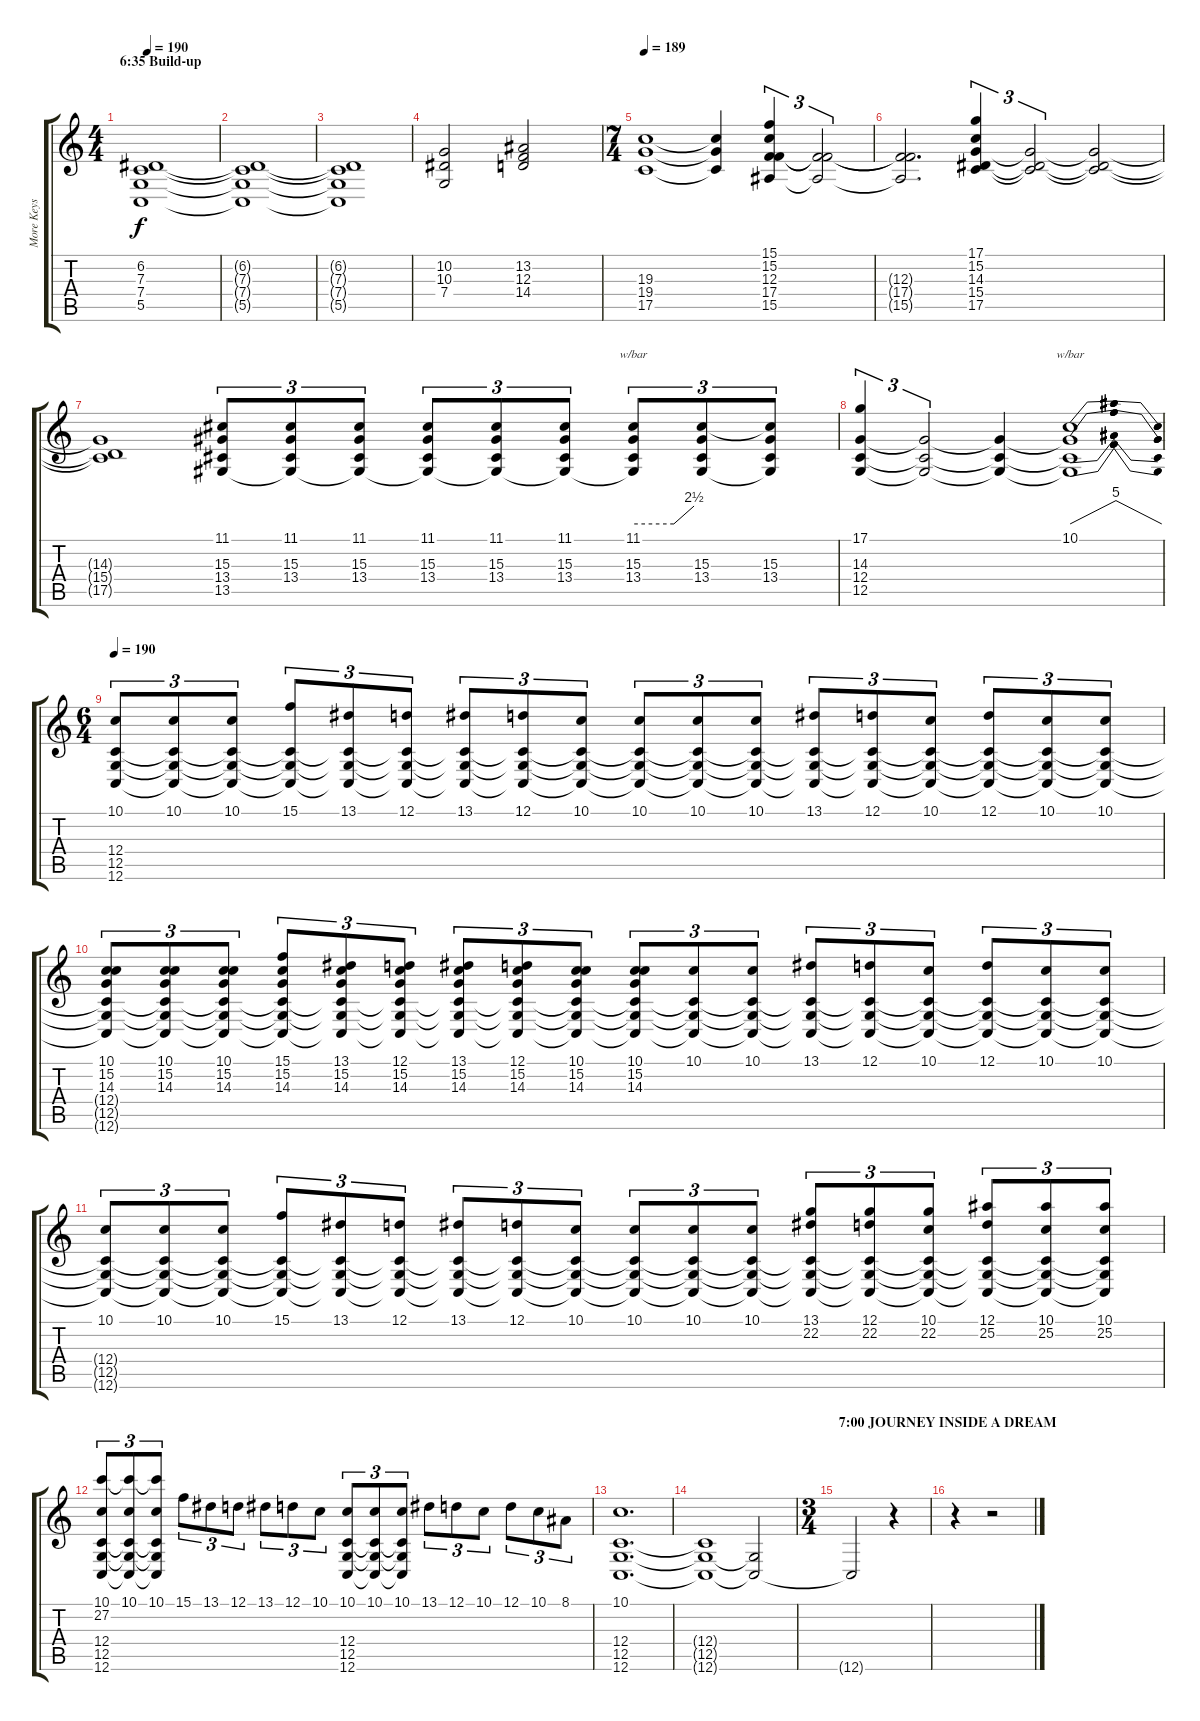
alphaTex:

\track ("More Keys" "More Keys") {instrument stringensemble1}
\staff {score tabs}
\tuning (D4 A3 F3 C3 G2 C2) {hide}
\ts (4 4)
\section ("" "6:35 Build-up")
\tempo 190
\clef g2
\ks c
(6.2 7.3 7.4 5.5).1{dy f} |
(6.2{t} 7.3{t} 7.4{t} 5.5{t}).1 |
(6.2{t} 7.3{t} 7.4{t} 5.5{t}).1 |
(10.2 10.3 7.4).2 (13.2 12.3 14.4).2 |
\ts (7 4)
\tempo 189
(19.3 19.4 17.5).1 (19.3{t} 19.4{t} 17.5{t}).4 (15.1 15.2 12.3 17.4 15.5).4{tu (3 2)} (12.3{t} 17.4{t} 15.5{t}).2{tu (3 2)} |
(12.3{t} 17.4{t} 15.5{t}).2{d} (17.1 15.2 14.3 15.4 17.5).4{tu (3 2)} (14.3{t} 15.4{t} 17.5{t}).2{tu (3 2)} (14.3{t} 15.4{t} 17.5{t}).2 |
(14.3{t} 15.4{t} 17.5{t}).1 (11.1 15.3 13.4 13.5).8{tu (3 2)} (11.1 15.3 13.4 13.5{t}).8{tu (3 2)} (11.1 15.3 13.4 13.5{t}).8{tu (3 2)} (11.1 15.3 13.4 13.5{t}).8{tu (3 2)} (11.1 15.3 13.4 13.5{t}).8{tu (3 2)} (11.1 15.3 13.4 13.5{t}).8{tu (3 2)} (11.1 15.3 13.4 13.5{t}).8{tu (3 2) tbe (custom default 0 0 40 0 60 10)} (11.1{t} 15.3 13.4 13.5{t}).8{tu (3 2)} (11.1{t} 15.3 13.4 13.5{t}).8{tu (3 2)} |
(17.1 14.3 12.4 12.5).4{tu (3 2)} (14.3{t} 12.4{t} 12.5{t}).2{tu (3 2)} (14.3{t} 12.4{t} 12.5{t}).4 (10.1 14.3{t} 12.4{t} 12.5{t}).1{tbe (dip default 0 0 30 20 60 0)} |
\ts (6 4)
\tempo 190
(10.1 12.4 12.5 12.6).8{tu (3 2)} (10.1 12.4{t} 12.5{t} 12.6{t}).8{tu (3 2)} (10.1 12.4{t} 12.5{t} 12.6{t}).8{tu (3 2)} (15.1 12.4{t} 12.5{t} 12.6{t}).8{tu (3 2)} (13.1 12.4{t} 12.5{t} 12.6{t}).8{tu (3 2)} (12.1 12.4{t} 12.5{t} 12.6{t}).8{tu (3 2)} (13.1 12.4{t} 12.5{t} 12.6{t}).8{tu (3 2)} (12.1 12.4{t} 12.5{t} 12.6{t}).8{tu (3 2)} (10.1 12.4{t} 12.5{t} 12.6{t}).8{tu (3 2)} (10.1 12.4{t} 12.5{t} 12.6{t}).8{tu (3 2)} (10.1 12.4{t} 12.5{t} 12.6{t}).8{tu (3 2)} (10.1 12.4{t} 12.5{t} 12.6{t}).8{tu (3 2)} (13.1 12.4{t} 12.5{t} 12.6{t}).8{tu (3 2)} (12.1 12.4{t} 12.5{t} 12.6{t}).8{tu (3 2)} (10.1 12.4{t} 12.5{t} 12.6{t}).8{tu (3 2)} (12.1 12.4{t} 12.5{t} 12.6{t}).8{tu (3 2)} (10.1 12.4{t} 12.5{t} 12.6{t}).8{tu (3 2)} (10.1 12.4{t} 12.5{t} 12.6{t}).8{tu (3 2)} |
(10.1 15.2 14.3 12.4{t} 12.5{t} 12.6{t}).8{tu (3 2)} (10.1 15.2 14.3 12.4{t} 12.5{t} 12.6{t}).8{tu (3 2)} (10.1 15.2 14.3 12.4{t} 12.5{t} 12.6{t}).8{tu (3 2)} (15.1 15.2 14.3 12.4{t} 12.5{t} 12.6{t}).8{tu (3 2)} (13.1 15.2 14.3 12.4{t} 12.5{t} 12.6{t}).8{tu (3 2)} (12.1 15.2 14.3 12.4{t} 12.5{t} 12.6{t}).8{tu (3 2)} (13.1 15.2 14.3 12.4{t} 12.5{t} 12.6{t}).8{tu (3 2)} (12.1 15.2 14.3 12.4{t} 12.5{t} 12.6{t}).8{tu (3 2)} (10.1 15.2 14.3 12.4{t} 12.5{t} 12.6{t}).8{tu (3 2)} (10.1 15.2 14.3 12.4{t} 12.5{t} 12.6{t}).8{tu (3 2)} (10.1 12.4{t} 12.5{t} 12.6{t}).8{tu (3 2)} (10.1 12.4{t} 12.5{t} 12.6{t}).8{tu (3 2)} (13.1 12.4{t} 12.5{t} 12.6{t}).8{tu (3 2)} (12.1 12.4{t} 12.5{t} 12.6{t}).8{tu (3 2)} (10.1 12.4{t} 12.5{t} 12.6{t}).8{tu (3 2)} (12.1 12.4{t} 12.5{t} 12.6{t}).8{tu (3 2)} (10.1 12.4{t} 12.5{t} 12.6{t}).8{tu (3 2)} (10.1 12.4{t} 12.5{t} 12.6{t}).8{tu (3 2)} |
(10.1 12.4{t} 12.5{t} 12.6{t}).8{tu (3 2)} (10.1 12.4{t} 12.5{t} 12.6{t}).8{tu (3 2)} (10.1 12.4{t} 12.5{t} 12.6{t}).8{tu (3 2)} (15.1 12.4{t} 12.5{t} 12.6{t}).8{tu (3 2)} (13.1 12.4{t} 12.5{t} 12.6{t}).8{tu (3 2)} (12.1 12.4{t} 12.5{t} 12.6{t}).8{tu (3 2)} (13.1 12.4{t} 12.5{t} 12.6{t}).8{tu (3 2)} (12.1 12.4{t} 12.5{t} 12.6{t}).8{tu (3 2)} (10.1 12.4{t} 12.5{t} 12.6{t}).8{tu (3 2)} (10.1 12.4{t} 12.5{t} 12.6{t}).8{tu (3 2)} (10.1 12.4{t} 12.5{t} 12.6{t}).8{tu (3 2)} (10.1 12.4{t} 12.5{t} 12.6{t}).8{tu (3 2)} (13.1 22.2 12.4{t} 12.5{t} 12.6{t}).8{tu (3 2)} (12.1 22.2 12.4{t} 12.5{t} 12.6{t}).8{tu (3 2)} (10.1 22.2 12.4{t} 12.5{t} 12.6{t}).8{tu (3 2)} (12.1 25.2 12.4{t} 12.5{t} 12.6{t}).8{tu (3 2)} (10.1 25.2 12.4{t} 12.5{t} 12.6{t}).8{tu (3 2)} (10.1 25.2 12.4{t} 12.5{t} 12.6{t}).8{tu (3 2)} |
(10.1 27.2 12.4 12.5 12.6).8{tu (3 2)} (10.1 27.2{t} 12.4{t} 12.5{t} 12.6{t}).8{tu (3 2)} (10.1 27.2{t} 12.4{t} 12.5{t} 12.6{t}).8{tu (3 2)} 15.1.8{tu (3 2)} 13.1.8{tu (3 2)} 12.1.8{tu (3 2)} 13.1.8{tu (3 2)} 12.1.8{tu (3 2)} 10.1.8{tu (3 2)} (10.1 12.4 12.5 12.6).8{tu (3 2)} (10.1 12.4{t} 12.5{t} 12.6{t}).8{tu (3 2)} (10.1 12.4{t} 12.5{t} 12.6{t}).8{tu (3 2)} 13.1.8{tu (3 2)} 12.1.8{tu (3 2)} 10.1.8{tu (3 2)} 12.1.8{tu (3 2)} 10.1.8{tu (3 2)} 8.1.8{tu (3 2)} |
(10.1 12.4 12.5 12.6).1{d} |
(12.4{t} 12.5{t} 12.6{t}).1 (12.5{t} 12.6{t}).2 |
\ts (3 4)
\section ("" "7:00 JOURNEY INSIDE A DREAM")
12.6{t}.2 r.4 |
r.4 r.2
